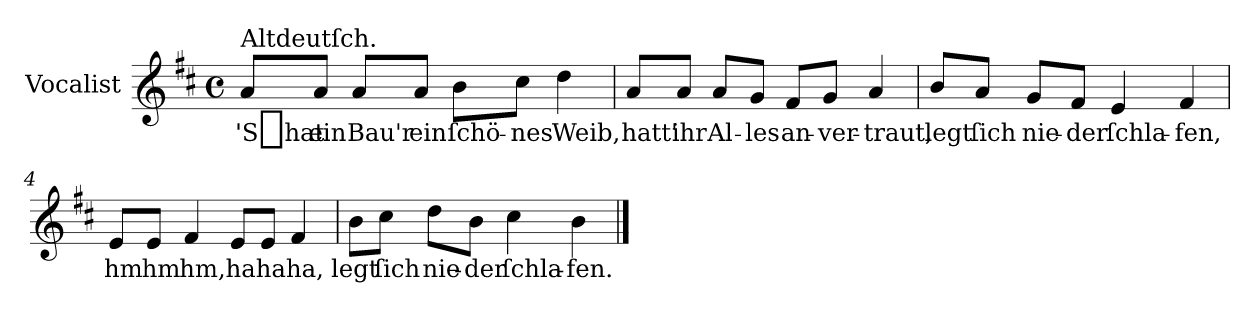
**kern	**text
*part1	*part1
*staff1	*staff1
*I"Vocalist	*
*k[f#c#]	*
*b:	*
*M4/4	*
*met(c)	*
=1	=1
!LO:TX:a:t=Altdeutſch.	!
8aL	'S_hat
8aJ	ein
8aL	Bau'r
8aJ	ein
8bL	ſchö-
8cc#J	-nes
4dd	Weib,
=2	=2
8aL	hatt'
8aJ	ihr
8aL	Al-
8gJ	-les
8f#L	an-
8gJ	-ver-
4a	-traut,
=3	=3
8b/L	legt
8aJ	ſich
8gL	nie-
8f#J	-der
4e	ſchla-
4f#	-fen,
=4	=4
8eL	hm
8eJ	hm
4f#	hm,
8eL	ha
8eJ	ha
4f#	ha,
=5	=5
8bL	legt
8cc#J	ſich
8ddL	nie-
8bJ	-der
4cc#	ſchla-
4b	-fen.
==	==
*-	*-
